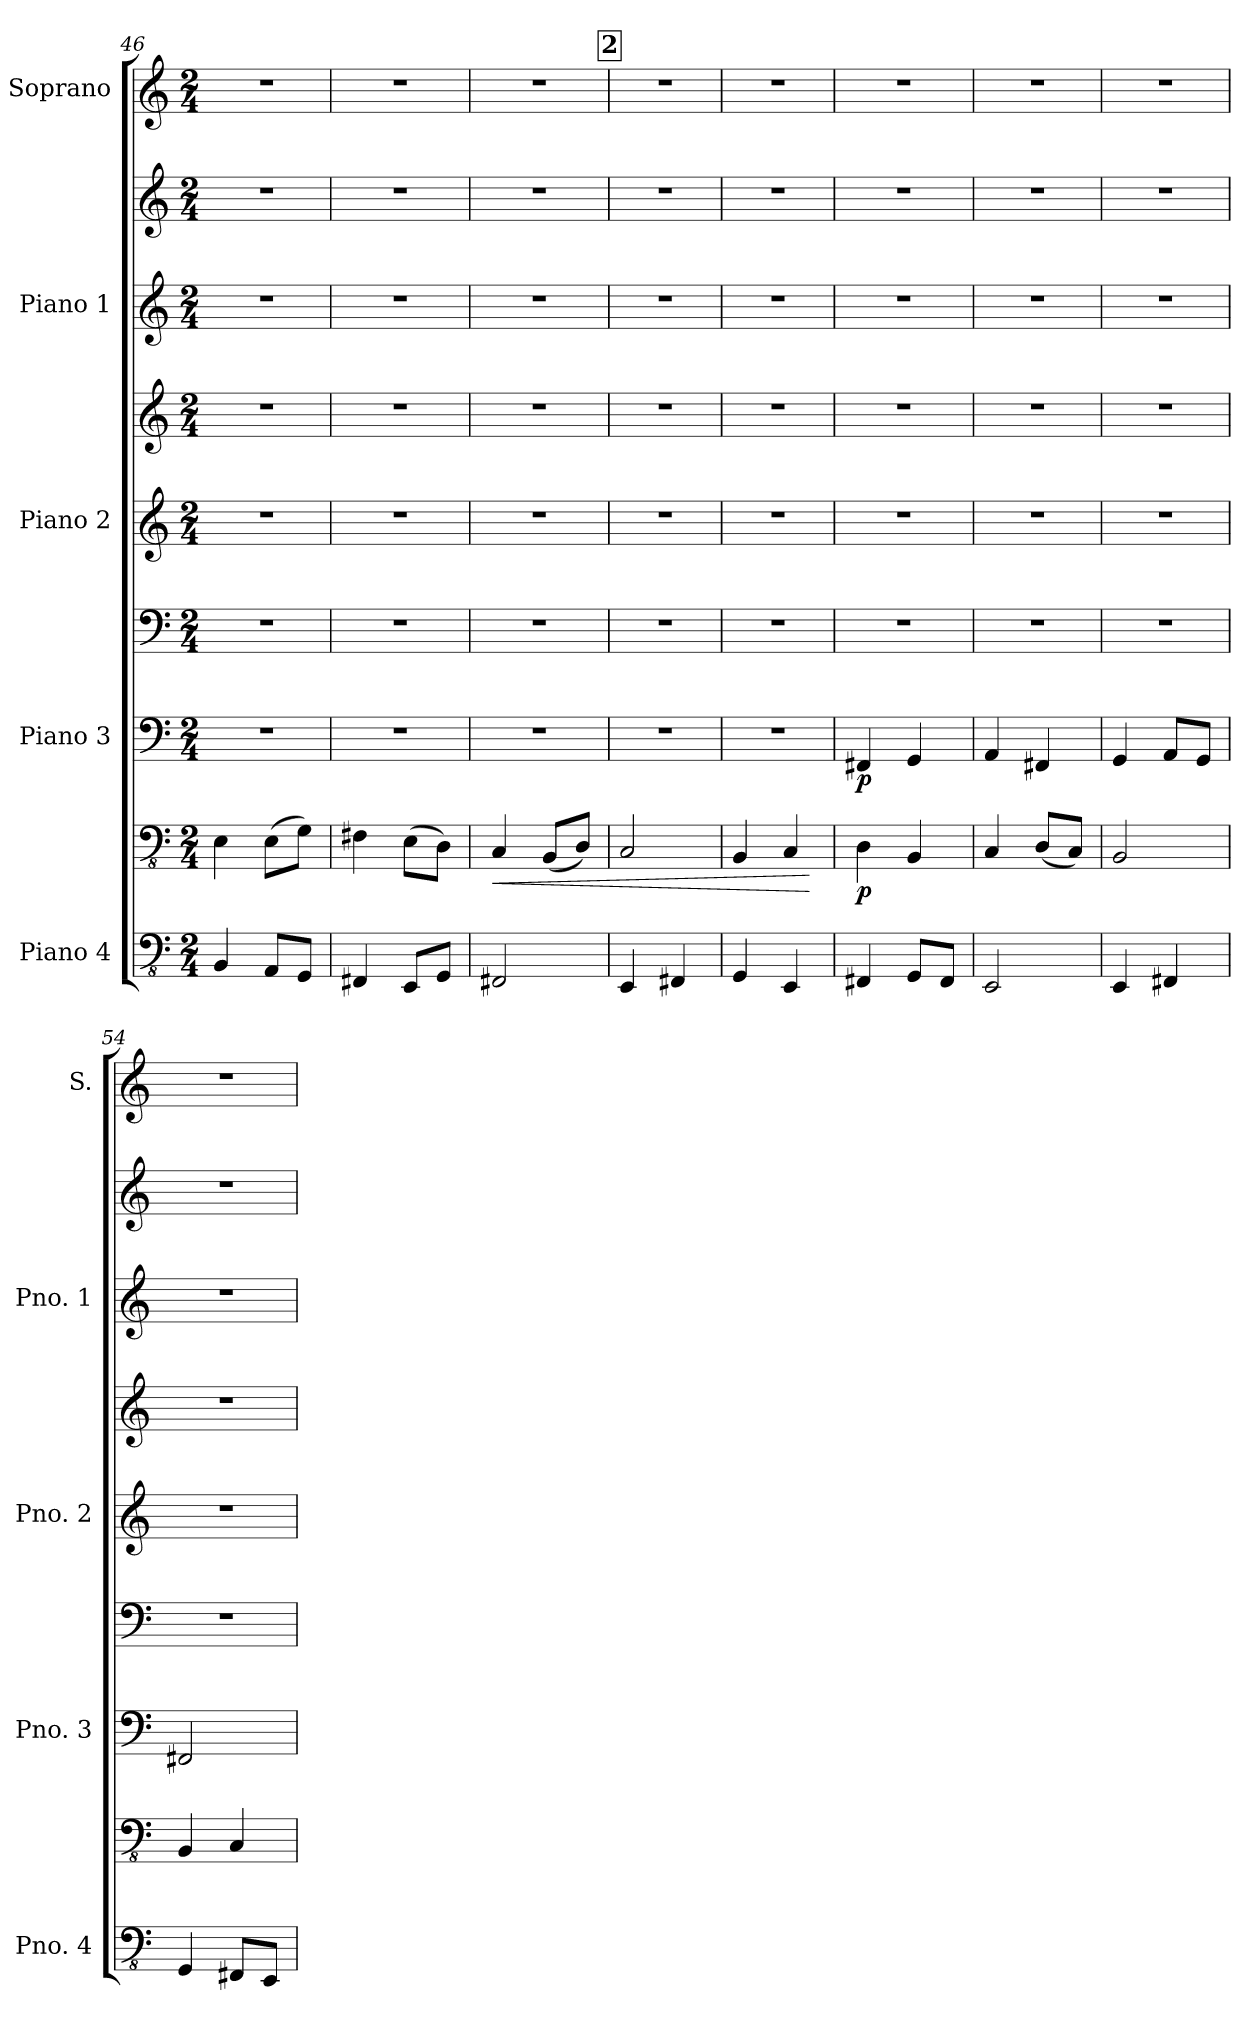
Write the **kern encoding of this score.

**kern	**kern	**dynam	**kern	**kern	**dynam	**kern	**kern	**kern	**kern	**kern
*part5	*part5	*part5	*part4	*part4	*part4	*part3	*part3	*part2	*part2	*part1
*staff9	*staff8	*staff8/9	*staff7	*staff6	*staff6/7	*staff5	*staff4	*staff3	*staff2	*staff1
*I"Piano 4	*	*	*I"Piano 3	*	*	*I"Piano 2	*	*I"Piano 1	*	*I"Soprano
*I'Pno. 4	*	*	*I'Pno. 3	*	*	*I'Pno. 2	*	*I'Pno. 1	*	*I'S.
*clefFv4	*clefFv4	*	*clefF4	*clefF4	*	*clefG2	*clefG2	*clefG2	*clefG2	*clefG2
*k[]	*k[]	*	*k[]	*k[]	*	*k[]	*k[]	*k[]	*k[]	*k[]
*M2/4	*M2/4	*	*M2/4	*M2/4	*	*M2/4	*M2/4	*M2/4	*M2/4	*M2/4
=46	=46	=46	=46	=46	=46	=46	=46	=46	=46	=46
4BBB/	4EE\	.	2r	2r	.	2r	2r	2r	2r	2r
8AAA/L	(>8EE\L	.	.	.	.	.	.	.	.	.
8GGG/J	8GG\J)	.	.	.	.	.	.	.	.	.
=47	=47	=47	=47	=47	=47	=47	=47	=47	=47	=47
4FFF#X/	4FF#X\	.	2r	2r	.	2r	2r	2r	2r	2r
8EEE/L	(>8EE\L	.	.	.	.	.	.	.	.	.
8GGG/J	8DD\J)	.	.	.	.	.	.	.	.	.
=48	=48	=48	=48	=48	=48	=48	=48	=48	=48	=48
!	!	!LO:HP:b	!	!	!	!	!	!	!	!
2FFF#X/	4CC/	<	2r	2r	.	2r	2r	2r	2r	2r
.	(<8BBB/L	.	.	.	.	.	.	.	.	.
.	8DD/J)	.	.	.	.	.	.	.	.	.
!!LO:REH:place=s1:a:B:fs=14:t=2
=49	=49	=49	=49	=49	=49	=49	=49	=49	=49	=49
4EEE/	2CC/	.	2r	2r	.	2r	2r	2r	2r	2r
4FFF#X/	.	.	.	.	.	.	.	.	.	.
=50	=50	=50	=50	=50	=50	=50	=50	=50	=50	=50
4GGG/	4BBB/	.	2r	2r	.	2r	2r	2r	2r	2r
4EEE/	4CC/	.	.	.	.	.	.	.	.	.
.	.	[	.	.	.	.	.	.	.	.
=51	=51	=51	=51	=51	=51	=51	=51	=51	=51	=51
!	!	!LO:DY:b	!	!	!LO:DY:b=2	!	!	!	!	!
4FFF#X/	4DD\	p	4FF#X/	2r	p	2r	2r	2r	2r	2r
8GGG/L	4BBB/	.	4GG/	.	.	.	.	.	.	.
8FFF#/J	.	.	.	.	.	.	.	.	.	.
=52	=52	=52	=52	=52	=52	=52	=52	=52	=52	=52
2EEE/	4CC/	.	4AA/	2r	.	2r	2r	2r	2r	2r
.	(<8DD/L	.	4FF#X/	.	.	.	.	.	.	.
.	8CC/J)	.	.	.	.	.	.	.	.	.
=53	=53	=53	=53	=53	=53	=53	=53	=53	=53	=53
4EEE/	2BBB/	.	4GG/	2r	.	2r	2r	2r	2r	2r
4FFF#X/	.	.	8AA/L	.	.	.	.	.	.	.
.	.	.	8GG/J	.	.	.	.	.	.	.
=54	=54	=54	=54	=54	=54	=54	=54	=54	=54	=54
4GGG/	4BBB/	.	2FF#X/	2r	.	2r	2r	2r	2r	2r
8FFF#X/L	4CC/	.	.	.	.	.	.	.	.	.
8EEE/J	.	.	.	.	.	.	.	.	.	.
=	=	=	=	=	=	=	=	=	=	=
*-	*-	*-	*-	*-	*-	*-	*-	*-	*-	*-
